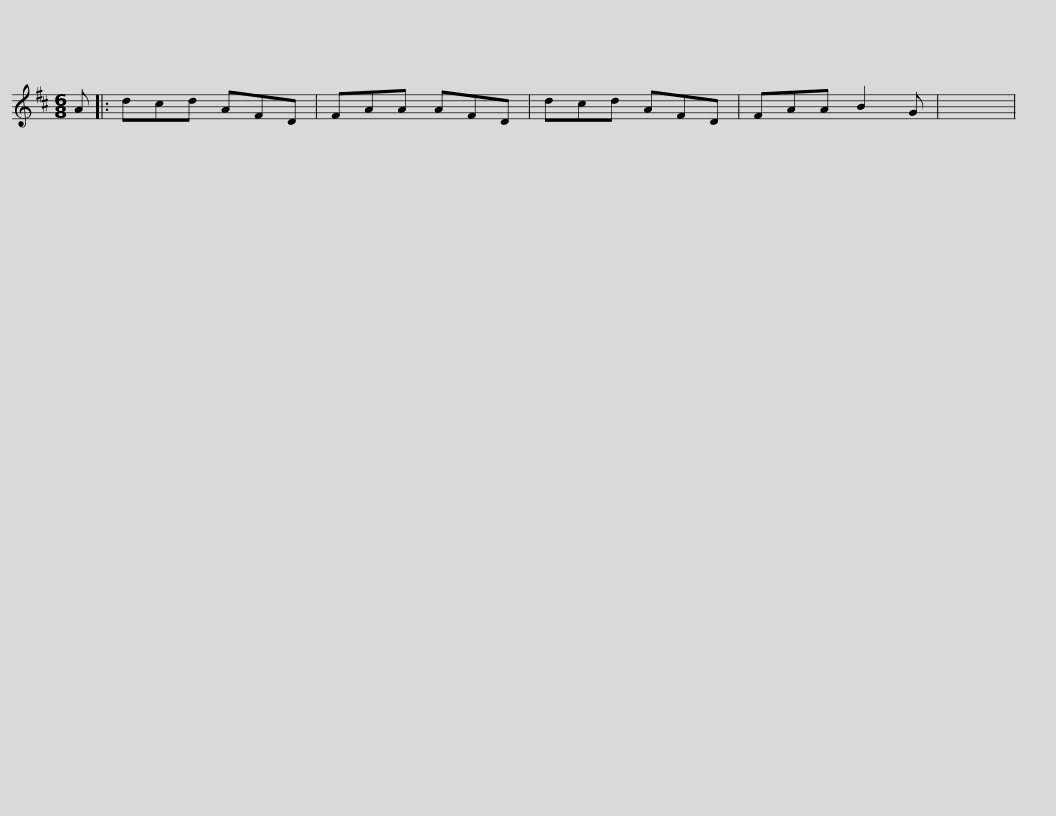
X:1
L:1/8
M:6/8
I:linebreak $
K:D
V:1 treble
V:1
 A |: dcd AFD | FAA AFD | dcd AFD | FAA B2 G | %5
 x6 | %6
